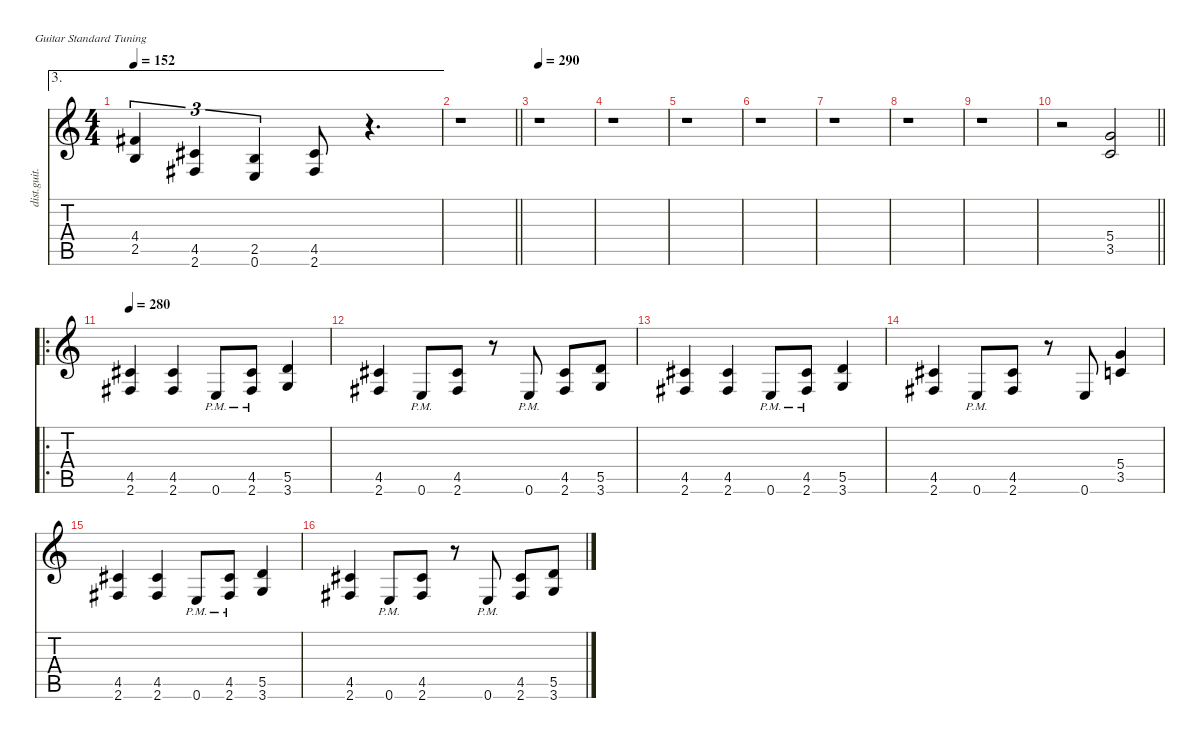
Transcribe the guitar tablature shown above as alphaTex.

\defaultSystemsLayout 4
\hideDynamics
\bracketExtendMode nobrackets
\otherSystemsTrackNameOrientation horizontal
\track ("Marty Friedman" "dist.guit.") {instrument distortionguitar}
\staff {score tabs}
\tuning (E4 B3 G3 D3 A2 E2)
\ae 3
\ts (4 4)
\tempo 152
\clef g2
\ks c
(4.4{acc #} 2.5).4{tu (3 2) dy f beam Up} (4.5{acc #} 2.6{acc #}).4{tu (3 2) beam Up} (2.5 0.6).4{tu (3 2) beam Up} (4.5{acc #} 2.6{acc #}).8{beam Up} r.4{d beam Up} |
\barLineRight lightlight
r.1{beam Down} |
\tempo 290
r.1{beam Down} |
r.1{beam Down} |
r.1{beam Down} |
r.1{beam Down} |
r.1{beam Down} |
r.1{beam Down} |
r.1{beam Down} |
\barLineRight lightlight
r.2{beam Down} (5.4 3.5).2{beam Up} |
\ro
\tempo 280
(4.5{acc #} 2.6{acc #}).4{beam Up} (4.5{acc #} 2.6{acc #}).4{beam Up} 0.6{pm}.8{beam Up} (4.5{acc #} 2.6{pm acc #}).8{beam Up} (5.5 3.6).4{beam Up} |
(4.5{acc #} 2.6{acc #}).4{beam Up} 0.6{pm}.8{beam Up} (4.5{acc #} 2.6{acc #}).8{beam Up} r.8{beam Up} 0.6{pm}.8{beam Up} (4.5{acc #} 2.6{acc #}).8{beam Up} (5.5 3.6).8{beam Up} |
(4.5{acc #} 2.6{acc #}).4{beam Up} (4.5{acc #} 2.6{acc #}).4{beam Up} 0.6{pm}.8{beam Up} (4.5{acc #} 2.6{pm acc #}).8{beam Up} (5.5 3.6).4{beam Up} |
(4.5{acc #} 2.6{acc #}).4{beam Up} 0.6{pm}.8{beam Up} (4.5{acc #} 2.6{acc #}).8{beam Up} r.8{beam Up} 0.6.8{beam Up} (5.4 3.5).4{beam Up} |
(4.5{acc #} 2.6{acc #}).4{beam Up} (4.5{acc #} 2.6{acc #}).4{beam Up} 0.6{pm}.8{beam Up} (4.5{acc #} 2.6{pm acc #}).8{beam Up} (5.5 3.6).4{beam Up} |
(4.5{acc #} 2.6{acc #}).4{beam Up} 0.6{pm}.8{beam Up} (4.5{acc #} 2.6{acc #}).8{beam Up} r.8{beam Up} 0.6{pm}.8{beam Up} (4.5{acc #} 2.6{acc #}).8{beam Up} (5.5 3.6).8{beam Up}
